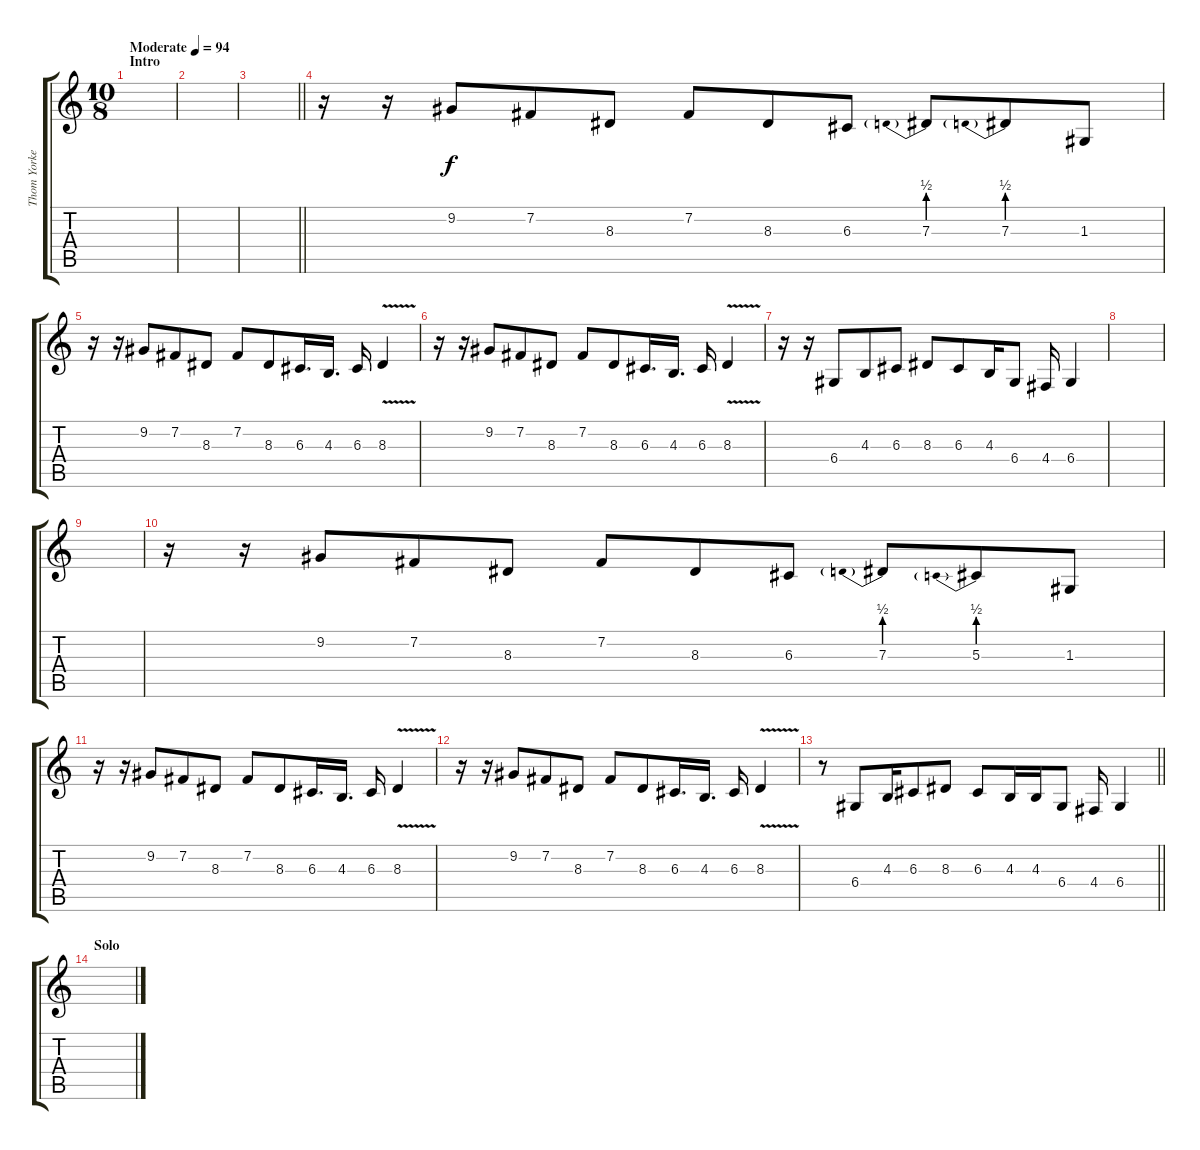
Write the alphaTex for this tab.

\track ("Thom Yorke" "Thom Yorke") {instrument lead6voice}
\staff {score tabs}
\tuning (E4 B3 G3 D3 A2 E2) {hide}
\ts (10 8)
\section ("" "Intro")
\tempo (94 "Moderate")
\clef g2
\ks c
|
|
\barLineRight lightlight
|
\section ("" "")
r.16 r.16 9.2.8 7.2.8 8.3.8 7.2.8 8.3.8 6.3.8 7.3{be (prebend 0 2 60 2)}.8 7.3{be (prebend 0 2 60 2)}.8 1.3.8 |
r.16 r.16 9.2.8 7.2.8 8.3.8 7.2.8 8.3.8 6.3.16{d} 4.3.16{d} 6.3.16 8.3{v}.4 |
r.16 r.16 9.2.8 7.2.8 8.3.8 7.2.8 8.3.8 6.3.16{d} 4.3.16{d} 6.3.16 8.3{v}.4 |
r.16 r.16 6.4.8 4.3.8 6.3.8 8.3.8 6.3.8 4.3.16 6.4.8 4.4.16 6.4.4 |
|
|
r.16 r.16 9.2.8 7.2.8 8.3.8 7.2.8 8.3.8 6.3.8 7.3{be (prebend 0 2 60 2)}.8 5.3{be (prebend 0 2 60 2)}.8 1.3.8 |
r.16 r.16 9.2.8 7.2.8 8.3.8 7.2.8 8.3.8 6.3.16{d} 4.3.16{d} 6.3.16 8.3{v}.4 |
r.16 r.16 9.2.8 7.2.8 8.3.8 7.2.8 8.3.8 6.3.16{d} 4.3.16{d} 6.3.16 8.3{v}.4 |
\barLineRight lightlight
r.8 6.4.8 4.3.16 6.3.8 8.3.8 6.3.8 4.3.16 4.3.16 6.4.8 4.4.16 6.4.4 |
\section ("" "Solo")
